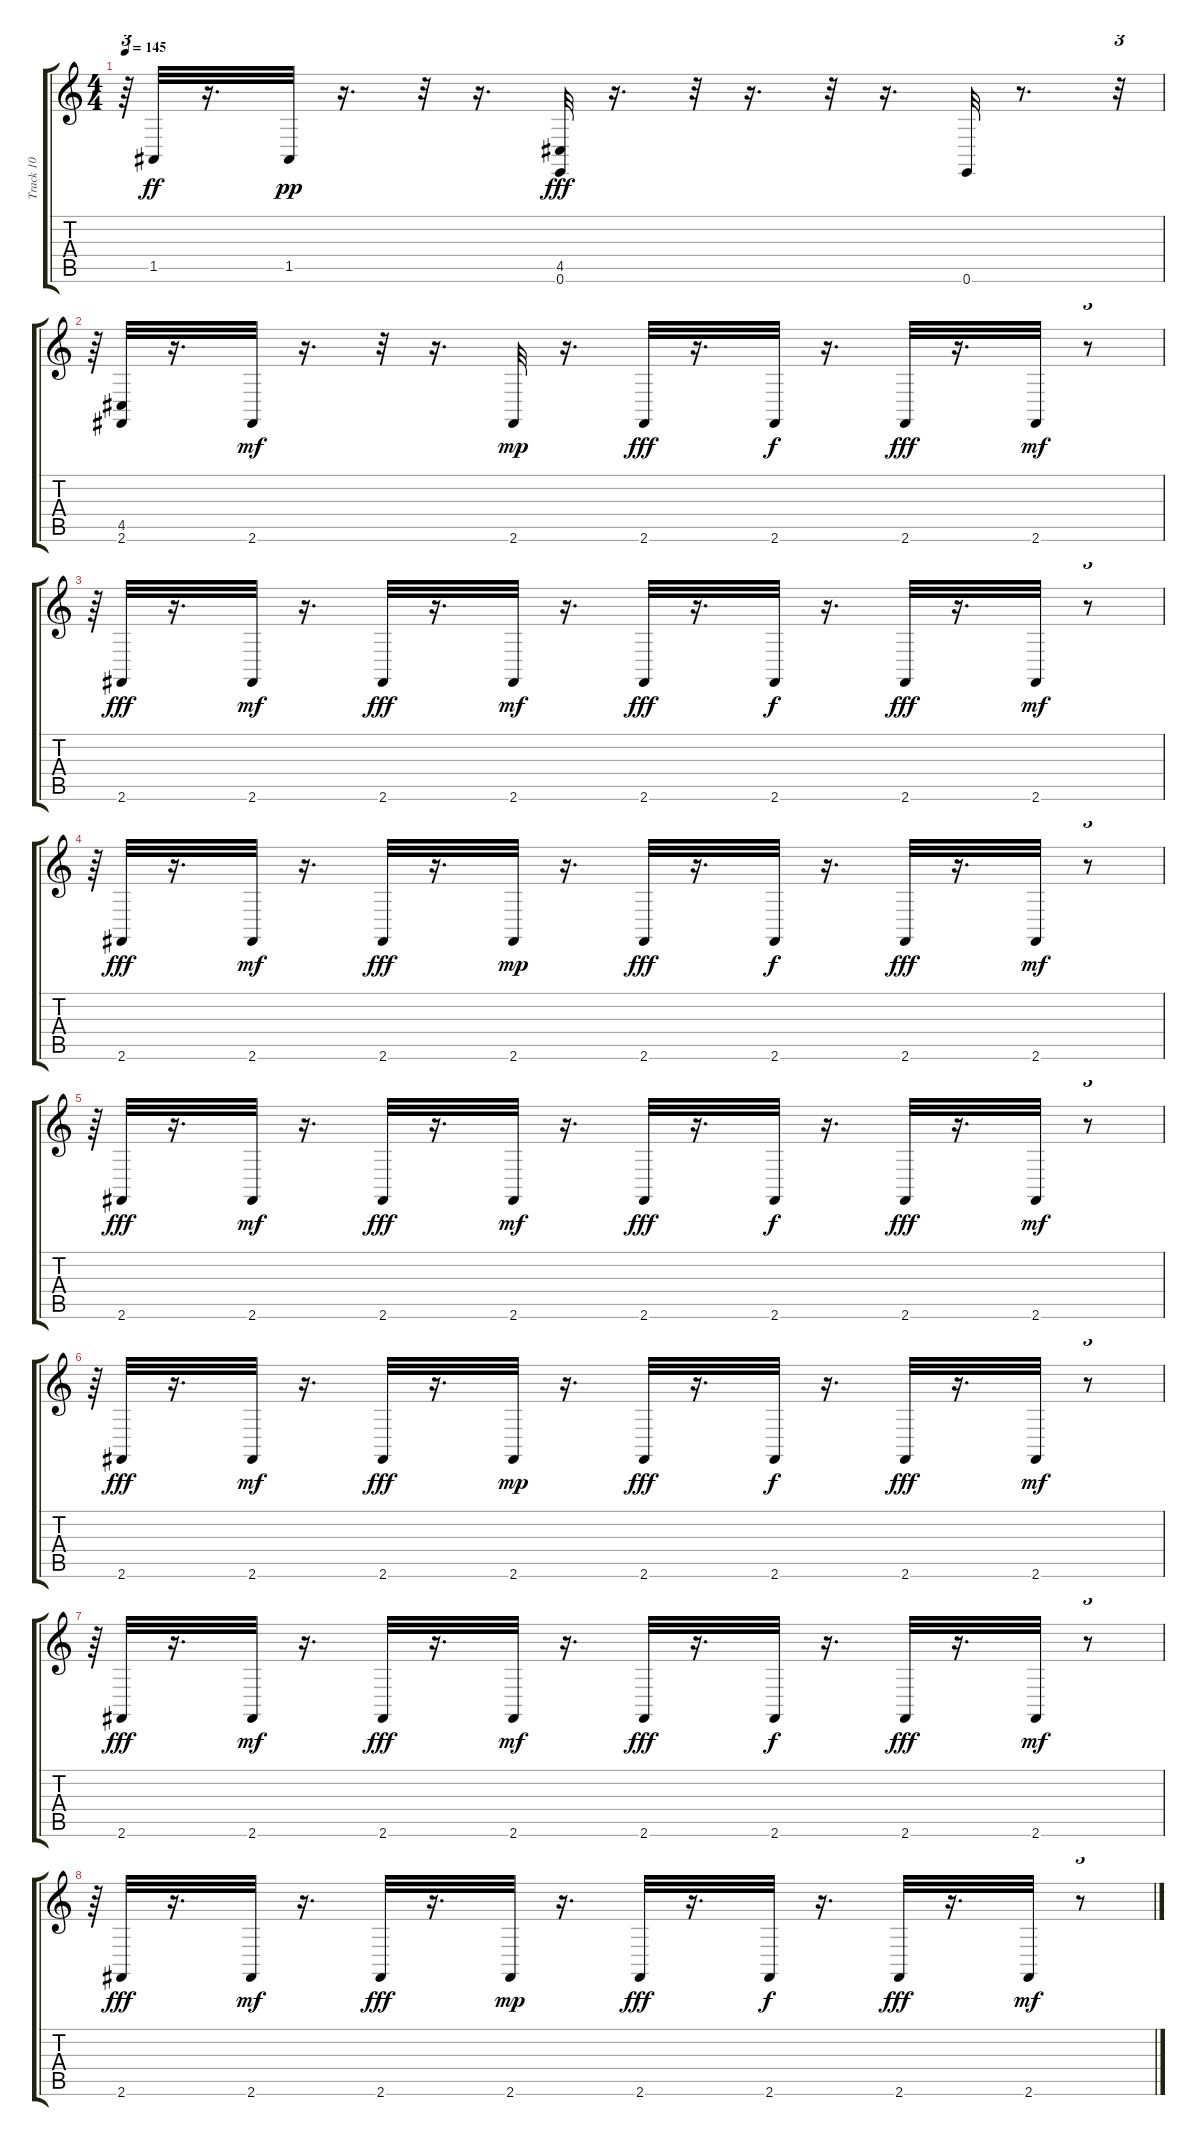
\track ("Track 10" "Track 10") {instrument acousticgrandpiano}
\staff {score tabs}
\tuning (E4 B3 G3 D3 A2 E2) {hide}
\ts (4 4)
\tempo 145
\clef g2
\ks c
r.64{tu (3 2) dy mp} 1.5.32{dy ff} r.16{d} 1.5.32{dy pp} r.16{d} r.32 r.16{d} (4.5 0.6).32{dy fff} r.16{d} r.32 r.16{d} r.32 r.16{d} 0.6.32 r.8{d} r.32{tu (3 2)} |
r.64{tu (3 2)} (4.5 2.6).32 r.16{d} 2.6.32{dy mf} r.16{d} r.32 r.16{d} 2.6.32{dy mp} r.16{d} 2.6.32{dy fff} r.16{d} 2.6.32{dy f} r.16{d} 2.6.32{dy fff} r.16{d} 2.6.32{dy mf} r.8{tu (3 2)} |
r.64{tu (3 2)} 2.6.32{dy fff} r.16{d} 2.6.32{dy mf} r.16{d} 2.6.32{dy fff} r.16{d} 2.6.32{dy mf} r.16{d} 2.6.32{dy fff} r.16{d} 2.6.32{dy f} r.16{d} 2.6.32{dy fff} r.16{d} 2.6.32{dy mf} r.8{tu (3 2)} |
r.64{tu (3 2)} 2.6.32{dy fff} r.16{d} 2.6.32{dy mf} r.16{d} 2.6.32{dy fff} r.16{d} 2.6.32{dy mp} r.16{d} 2.6.32{dy fff} r.16{d} 2.6.32{dy f} r.16{d} 2.6.32{dy fff} r.16{d} 2.6.32{dy mf} r.8{tu (3 2)} |
r.64{tu (3 2)} 2.6.32{dy fff} r.16{d} 2.6.32{dy mf} r.16{d} 2.6.32{dy fff} r.16{d} 2.6.32{dy mf} r.16{d} 2.6.32{dy fff} r.16{d} 2.6.32{dy f} r.16{d} 2.6.32{dy fff} r.16{d} 2.6.32{dy mf} r.8{tu (3 2)} |
r.64{tu (3 2)} 2.6.32{dy fff} r.16{d} 2.6.32{dy mf} r.16{d} 2.6.32{dy fff} r.16{d} 2.6.32{dy mp} r.16{d} 2.6.32{dy fff} r.16{d} 2.6.32{dy f} r.16{d} 2.6.32{dy fff} r.16{d} 2.6.32{dy mf} r.8{tu (3 2)} |
r.64{tu (3 2)} 2.6.32{dy fff} r.16{d} 2.6.32{dy mf} r.16{d} 2.6.32{dy fff} r.16{d} 2.6.32{dy mf} r.16{d} 2.6.32{dy fff} r.16{d} 2.6.32{dy f} r.16{d} 2.6.32{dy fff} r.16{d} 2.6.32{dy mf} r.8{tu (3 2)} |
r.64{tu (3 2)} 2.6.32{dy fff} r.16{d} 2.6.32{dy mf} r.16{d} 2.6.32{dy fff} r.16{d} 2.6.32{dy mp} r.16{d} 2.6.32{dy fff} r.16{d} 2.6.32{dy f} r.16{d} 2.6.32{dy fff} r.16{d} 2.6.32{dy mf} r.8{tu (3 2)}
